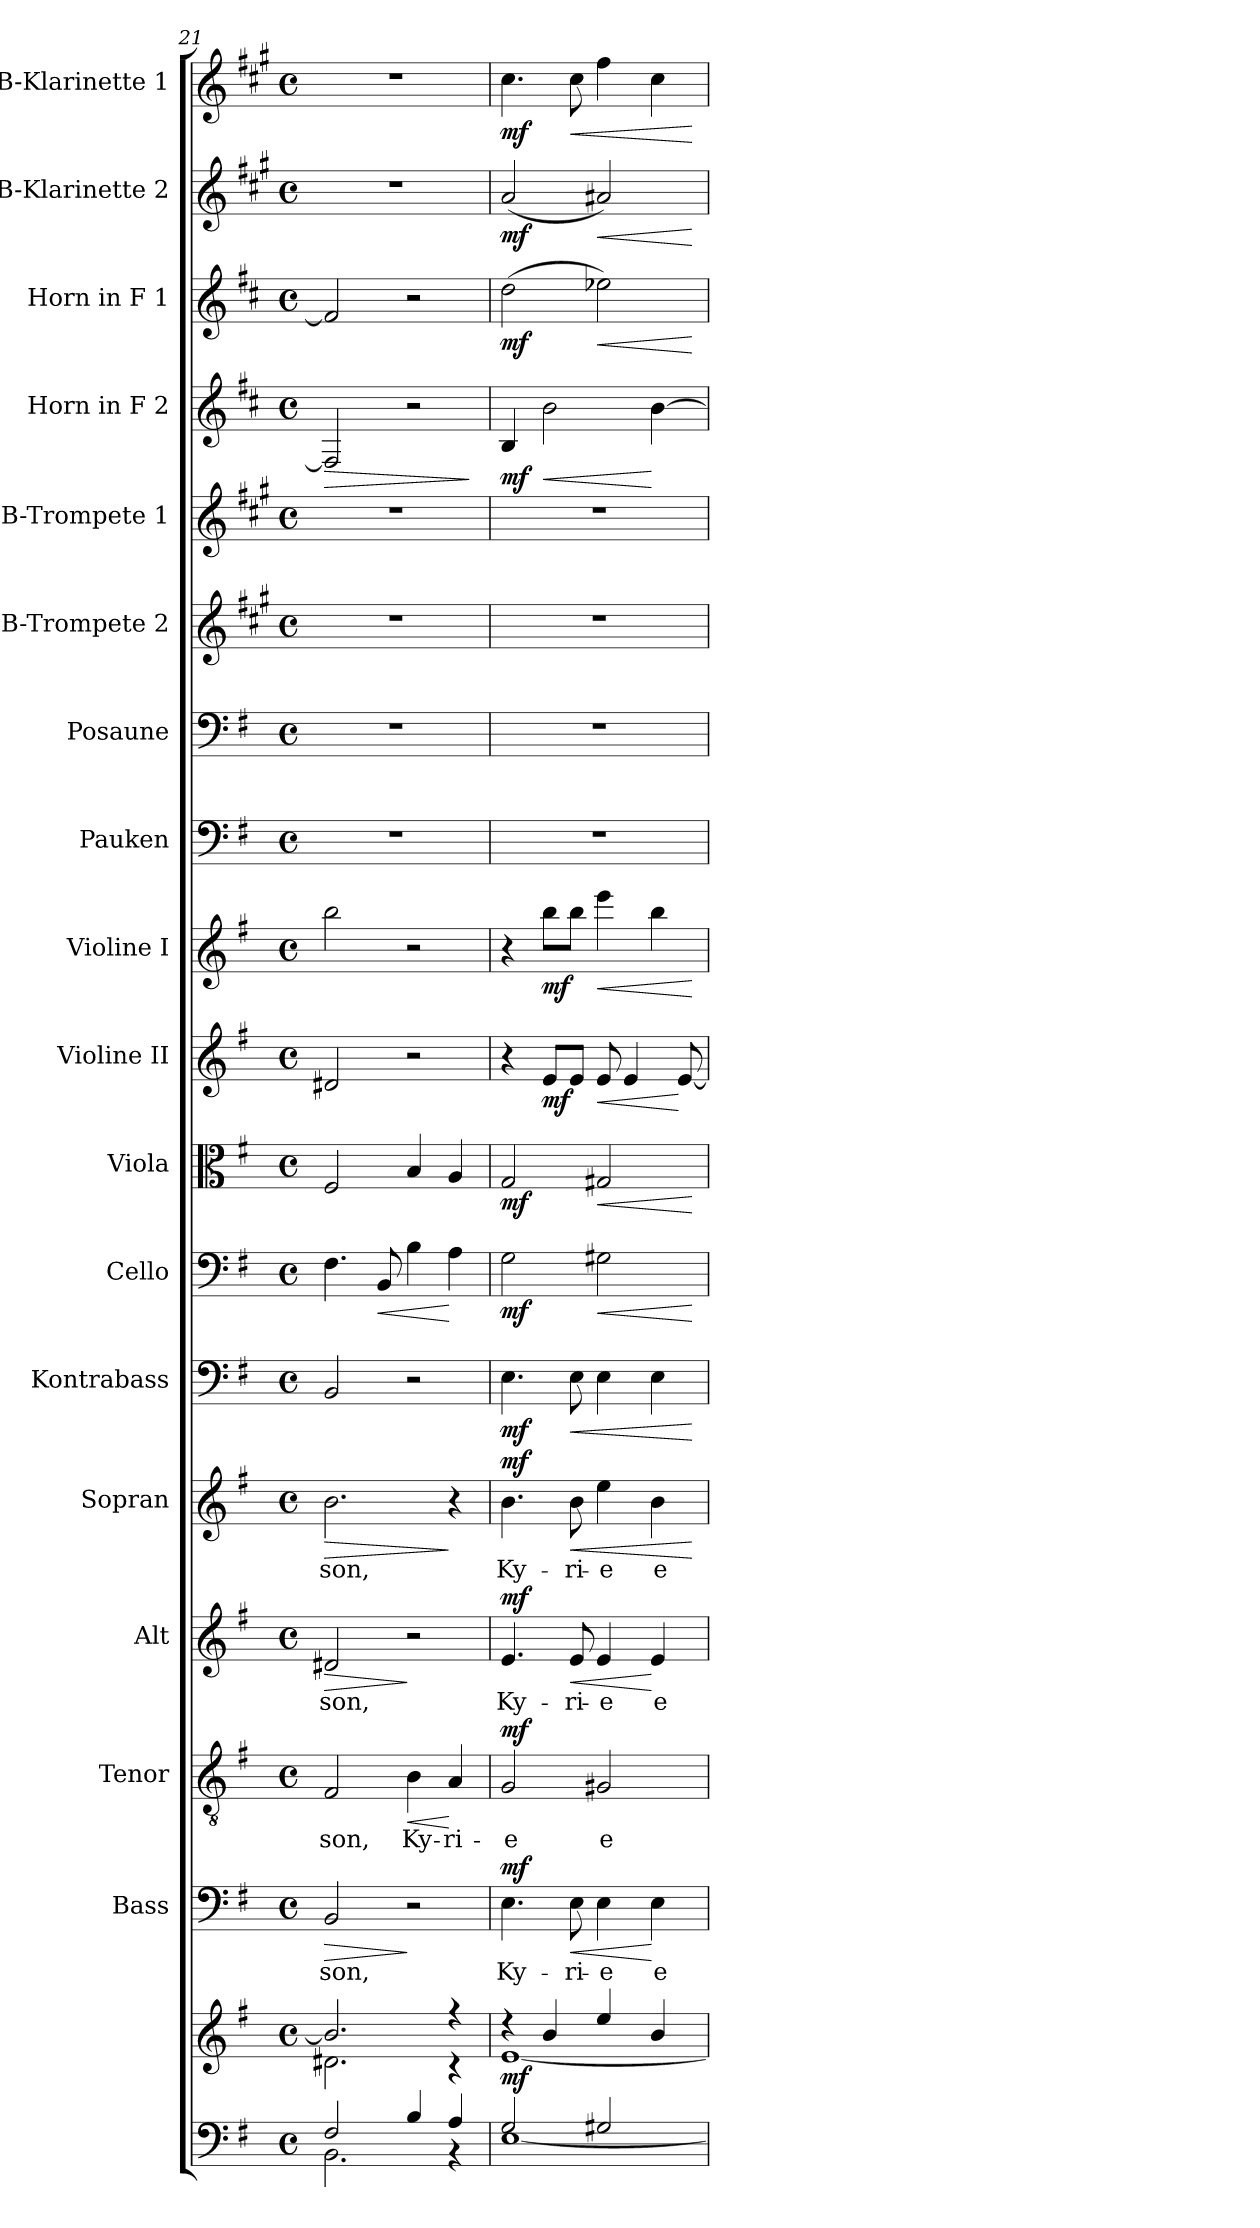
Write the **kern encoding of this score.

**kern	**kern	**dynam	**kern	**text	**dynam	**kern	**text	**dynam	**kern	**text	**dynam	**kern	**text	**dynam	**kern	**dynam	**kern	**dynam	**kern	**dynam	**kern	**dynam	**kern	**dynam	**kern	**kern	**kern	**kern	**kern	**dynam	**kern	**dynam	**kern	**dynam	**kern	**dynam
*part18	*part18	*part18	*part17	*part17	*part17	*part16	*part16	*part16	*part15	*part15	*part15	*part14	*part14	*part14	*part13	*part13	*part12	*part12	*part11	*part11	*part10	*part10	*part9	*part9	*part8	*part7	*part6	*part5	*part4	*part4	*part3	*part3	*part2	*part2	*part1	*part1
*staff19	*staff18	*staff18/19	*staff17	*staff17	*staff17	*staff16	*staff16	*staff16	*staff15	*staff15	*staff15	*staff14	*staff14	*staff14	*staff13	*staff13	*staff12	*staff12	*staff11	*staff11	*staff10	*staff10	*staff9	*staff9	*staff8	*staff7	*staff6	*staff5	*staff4	*staff4	*staff3	*staff3	*staff2	*staff2	*staff1	*staff1
*	*	*	*I"Bass	*	*	*I"Tenor	*	*	*I"Alt	*	*	*I"Sopran	*	*	*I"Kontrabass	*	*I"Cello	*	*I"Viola	*	*I"Violine II	*	*I"Violine I	*	*I"Pauken	*I"Posaune	*I"B-Trompete 2	*I"B-Trompete 1	*I"Horn in F 2	*	*I"Horn in F 1	*	*I"B-Klarinette 2	*	*I"B-Klarinette 1	*
*	*	*	*I'B.	*	*	*I'T.	*	*	*I'A.	*	*	*I'S.	*	*	*I'Kb.	*	*	*	*I'Vla.	*	*I'Vl. II	*	*I'Vl. I	*	*I'Pk.	*I'Pos.	*I'B Trp. 2	*I'B Trp. 1	*	*	*	*	*I'B Kl. 2	*	*I'B Kl. 1	*
*clefF4	*clefG2	*	*clefF4	*	*	*clefGv2	*	*	*clefG2	*	*	*clefG2	*	*	*clefF4	*	*clefF4	*	*clefC3	*	*clefG2	*	*clefG2	*	*clefF4	*clefF4	*clefG2	*clefG2	*clefG2	*	*clefG2	*	*clefG2	*	*clefG2	*
*	*	*	*	*	*	*	*	*	*	*	*	*	*	*	*ITrd7c12	*	*	*	*	*	*	*	*	*	*	*	*ITrd1c2	*ITrd1c2	*ITrd4c7	*	*ITrd4c7	*	*ITrd1c2	*	*ITrd1c2	*
*k[f#]	*k[f#]	*	*k[f#]	*	*	*k[f#]	*	*	*k[f#]	*	*	*k[f#]	*	*	*k[f#]	*	*k[f#]	*	*k[f#]	*	*k[f#]	*	*k[f#]	*	*k[f#]	*k[f#]	*k[f#]	*k[f#]	*k[f#]	*	*k[f#]	*	*k[f#]	*	*k[f#]	*
*G:	*G:	*	*G:	*	*	*G:	*	*	*G:	*	*	*G:	*	*	*G:	*	*G:	*	*G:	*	*G:	*	*G:	*	*G:	*G:	*G:	*G:	*G:	*	*G:	*	*G:	*	*G:	*
*M4/4	*M4/4	*	*M4/4	*	*	*M4/4	*	*	*M4/4	*	*	*M4/4	*	*	*M4/4	*	*M4/4	*	*M4/4	*	*M4/4	*	*M4/4	*	*M4/4	*M4/4	*M4/4	*M4/4	*M4/4	*	*M4/4	*	*M4/4	*	*M4/4	*
*met(c)	*met(c)	*	*met(c)	*	*	*met(c)	*	*	*met(c)	*	*	*met(c)	*	*	*met(c)	*	*met(c)	*	*met(c)	*	*met(c)	*	*met(c)	*	*met(c)	*met(c)	*met(c)	*met(c)	*met(c)	*	*met(c)	*	*met(c)	*	*met(c)	*
=21	=21	=21	=21	=21	=21	=21	=21	=21	=21	=21	=21	=21	=21	=21	=21	=21	=21	=21	=21	=21	=21	=21	=21	=21	=21	=21	=21	=21	=21	=21	=21	=21	=21	=21	=21	=21
*^	*^	*	*	*	*	*	*	*	*	*	*	*	*	*	*	*	*	*	*	*	*	*	*	*	*	*	*	*	*	*	*	*	*	*	*	*
!	!	!	!	!	!	!LO:LY:b	!LO:HP:b	!	!LO:LY:b	!	!	!LO:LY:b	!LO:HP:b	!	!LO:LY:b	!LO:HP:b	!	!	!	!	!	!	!	!	!	!	!	!	!	!	!	!LO:HP:b	!	!	!	!	!	!
2F#/	2.BB\	2.b/]	2.d#X\	.	2BB/	-son,	>	2F#/	-son,	.	2d#X/	-son,	>	2.b\	-son,	>	2BBB/	.	4.F#\	.	2F#/	.	2d#X/	.	2bb\	.	1r	1r	1r	1r	2BB/]	>	2B/]	.	1r	.	1r	.
!	!	!	!	!	!	!	!	!	!	!	!	!	!	!	!	!	!	!	!	!LO:HP:b	!	!	!	!	!	!	!	!	!	!	!	!	!	!	!	!	!	!
.	.	.	.	.	.	.	.	.	.	.	.	.	.	.	.	.	.	.	8BB/	<	.	.	.	.	.	.	.	.	.	.	.	.	.	.	.	.	.	.
!	!	!	!	!	!	!	!	!	!LO:LY:b	!LO:HP:b	!	!	!	!	!	!	!	!	!	!	!	!	!	!	!	!	!	!	!	!	!	!	!	!	!	!	!	!
4B/	.	.	.	.	2r	.	]	4B\	Ky-	<	2r	.	]	.	.	.	2r	.	4B\	.	4B/	.	2r	.	2r	.	.	.	.	.	2r	.	2r	.	.	.	.	.
!	!	!	!	!	!	!	!	!	!LO:LY:b	!	!	!	!	!	!	!	!	!	!	!	!	!	!	!	!	!	!	!	!	!	!	!	!	!	!	!	!	!
4A/	4rAA	4r	4r	.	.	.	.	4A/	-ri-	[	.	.	.	4r	.	]	.	.	4A\	[	4A/	.	.	.	.	.	.	.	.	.	.	.	.	.	.	.	.	.
*v	*v	*	*	*	*	*	*	*	*	*	*	*	*	*	*	*	*	*	*	*	*	*	*	*	*	*	*	*	*	*	*	*	*	*	*	*	*	*
*	*v	*v	*	*	*	*	*	*	*	*	*	*	*	*	*	*	*	*	*	*	*	*	*	*	*	*	*	*	*	*	*	*	*	*	*	*	*
.	.	.	.	.	.	.	.	.	.	.	.	.	.	.	.	.	.	.	.	.	.	.	.	.	.	.	.	.	.	]	.	.	.	.	.	.
!!LO:PB:g=z
=22	=22	=22	=22	=22	=22	=22	=22	=22	=22	=22	=22	=22	=22	=22	=22	=22	=22	=22	=22	=22	=22	=22	=22	=22	=22	=22	=22	=22	=22	=22	=22	=22	=22	=22	=22	=22
*^	*^	*	*	*	*	*	*	*	*	*	*	*	*	*	*	*	*	*	*	*	*	*	*	*	*	*	*	*	*	*	*	*	*	*	*	*
!	!	!	!	!LO:DY:b	!	!LO:LY:b	!LO:DY:a	!	!LO:LY:b	!LO:DY:a	!	!LO:LY:b	!LO:DY:a	!	!LO:LY:b	!LO:DY:a	!	!LO:DY:b	!	!LO:DY:b	!	!LO:DY:b	!	!	!	!	!	!	!	!	!	!LO:DY:b	!	!LO:DY:b	!	!LO:DY:b	!	!LO:DY:b
2G/	[<1E	4rcc	[<1e	mf	4.E\	Ky-	mf	2G/	-e	mf	4.e/	Ky-	mf	4.b\	Ky-	mf	4.EE\	mf	2G\	mf	2G/	mf	4r	.	4r	.	1r	1r	1r	1r	4E/	mf	(>2g\	mf	(<2g/	mf	4.b\	mf
!	!	!	!	!	!	!	!	!	!	!	!	!	!	!	!	!	!	!	!	!	!	!	!	!LO:DY:b	!	!LO:DY:b	!	!	!	!	!	!LO:HP:b	!	!	!	!	!	!
.	.	4b/	.	.	.	.	.	.	.	.	.	.	.	.	.	.	.	.	.	.	.	.	8e/L	mf	8bb\L	mf	.	.	.	.	2e\	<	.	.	.	.	.	.
!	!	!	!	!	!	!LO:LY:b	!LO:HP:b	!	!	!	!	!LO:LY:b	!LO:HP:b	!	!LO:LY:b	!LO:HP:b	!	!LO:HP:b	!	!	!	!	!	!	!	!	!	!	!	!	!	!	!	!	!	!	!	!LO:HP:b
.	.	.	.	.	8E\	-ri-	<	.	.	.	8e/	-ri-	<	8b\	-ri-	<	8EE\	<	.	.	.	.	8e/J	.	8bb\J	.	.	.	.	.	.	.	.	.	.	.	8b\	<
!	!	!	!	!	!	!LO:LY:b	!	!	!LO:LY:b	!	!	!LO:LY:b	!	!	!LO:LY:b	!	!	!	!	!LO:HP:b	!	!LO:HP:b	!	!LO:HP:b	!	!LO:HP:b	!	!	!	!	!	!	!	!LO:HP:b	!	!LO:HP:b	!	!
2G#X/	.	4ee/	.	.	4E\	-e	.	2G#X/	e-	.	4e/	-e	.	4ee\	-e	.	4EE\	.	2G#X\	<	2G#X/	<	8e/	<	4eee\	<	.	.	.	.	.	.	2a-X\)	<	2g#X/)	<	4ee\	.
.	.	.	.	.	.	.	.	.	.	.	.	.	.	.	.	.	.	.	.	.	.	.	4e/	.	.	.	.	.	.	.	.	.	.	.	.	.	.	.
!	!	!	!	!	!	!LO:LY:b	!	!	!	!	!	!LO:LY:b	!	!	!LO:LY:b	!	!	!	!	!	!	!	!	!	!	!	!	!	!	!	!	!	!	!	!	!	!	!
.	.	4b/	.	.	4E\	e-	[	.	.	.	4e/	e-	[	4b\	e-	.	4EE\	.	.	.	.	.	.	.	4bb\	.	.	.	.	.	[4e\	[	.	.	.	.	4b\	.
.	.	.	.	.	.	.	.	.	.	.	.	.	.	.	.	.	.	.	.	.	.	.	[8e/	[	.	.	.	.	.	.	.	.	.	.	.	.	.	.
*v	*v	*	*	*	*	*	*	*	*	*	*	*	*	*	*	*	*	*	*	*	*	*	*	*	*	*	*	*	*	*	*	*	*	*	*	*	*	*
*	*v	*v	*	*	*	*	*	*	*	*	*	*	*	*	*	*	*	*	*	*	*	*	*	*	*	*	*	*	*	*	*	*	*	*	*	*	*
.	.	.	.	.	.	.	.	.	.	.	.	.	.	[	.	[	.	[	.	[	.	.	.	[	.	.	.	.	.	.	.	[	.	[	.	[
=	=	=	=	=	=	=	=	=	=	=	=	=	=	=	=	=	=	=	=	=	=	=	=	=	=	=	=	=	=	=	=	=	=	=	=	=
*-	*-	*-	*-	*-	*-	*-	*-	*-	*-	*-	*-	*-	*-	*-	*-	*-	*-	*-	*-	*-	*-	*-	*-	*-	*-	*-	*-	*-	*-	*-	*-	*-	*-	*-	*-	*-
